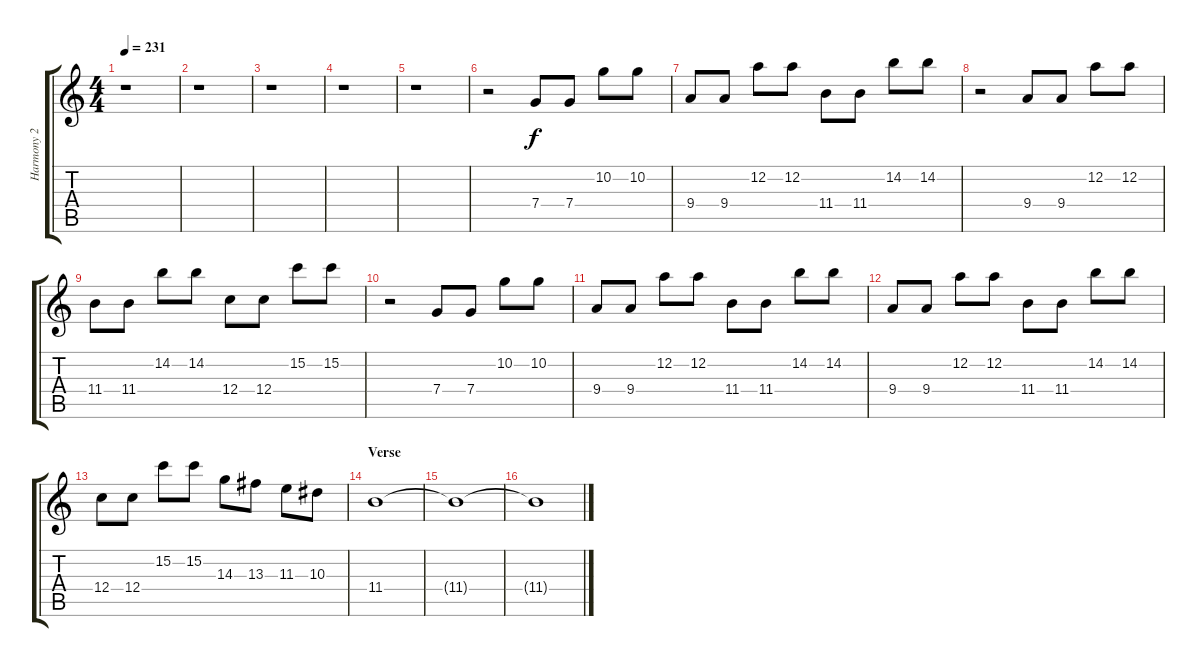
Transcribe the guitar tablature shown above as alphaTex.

\track ("Harmony 2" "Harmony 2") {instrument overdrivenguitar}
\staff {score tabs}
\tuning (D4 A3 F3 C3 G2 C2) {hide}
\ts (4 4)
\tempo 231
\clef g2
\ks aminor
r.1{dy f} |
r.1 |
r.1 |
r.1 |
r.1 |
r.2 7.4.8 7.4.8 10.2.8 10.2.8 |
9.4.8 9.4.8 12.2.8 12.2.8 11.4.8 11.4.8 14.2.8 14.2.8 |
r.2 9.4.8 9.4.8 12.2.8 12.2.8 |
11.4.8 11.4.8 14.2.8 14.2.8 12.4.8 12.4.8 15.2.8 15.2.8 |
r.2 7.4.8 7.4.8 10.2.8 10.2.8 |
9.4.8 9.4.8 12.2.8 12.2.8 11.4.8 11.4.8 14.2.8 14.2.8 |
9.4.8 9.4.8 12.2.8 12.2.8 11.4.8 11.4.8 14.2.8 14.2.8 |
12.4.8 12.4.8 15.2.8 15.2.8 14.3.8 13.3.8 11.3.8 10.3.8 |
\section ("" "Verse")
11.4.1 |
11.4{t}.1 |
11.4{t}.1
